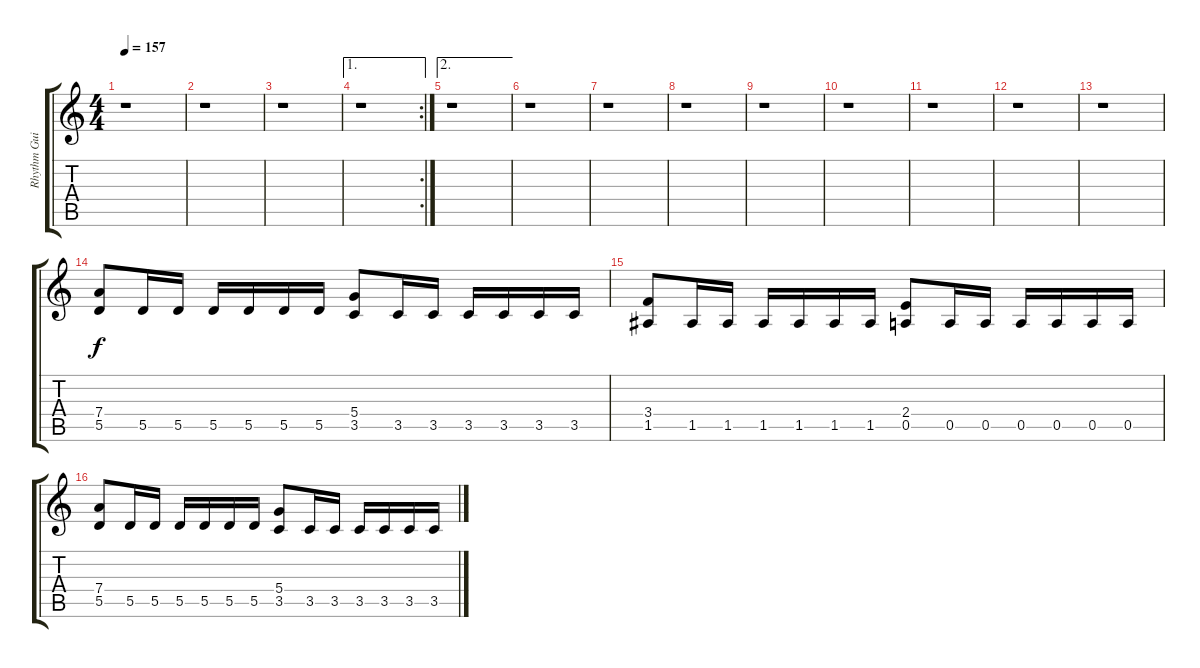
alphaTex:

\track ("Rhythm Guitar" "Rhythm Gui") {instrument distortionguitar}
\staff {score tabs}
\tuning (E4 B3 G3 D3 A2 E2) {hide}
\ts (4 4)
\tempo 157
\clef g2
\ks c
r.1{dy f} |
r.1 |
r.1 |
\ae 1
\rc 2
r.1 |
\ae 2
r.1 |
r.1 |
r.1 |
r.1 |
r.1 |
r.1 |
r.1 |
r.1 |
r.1 |
(7.4 5.5).8 5.5.16 5.5.16 5.5.16 5.5.16 5.5.16 5.5.16 (5.4 3.5).8 3.5.16 3.5.16 3.5.16 3.5.16 3.5.16 3.5.16 |
(3.4 1.5).8 1.5.16 1.5.16 1.5.16 1.5.16 1.5.16 1.5.16 (2.4 0.5).8 0.5.16 0.5.16 0.5.16 0.5.16 0.5.16 0.5.16 |
(7.4 5.5).8 5.5.16 5.5.16 5.5.16 5.5.16 5.5.16 5.5.16 (5.4 3.5).8 3.5.16 3.5.16 3.5.16 3.5.16 3.5.16 3.5.16
